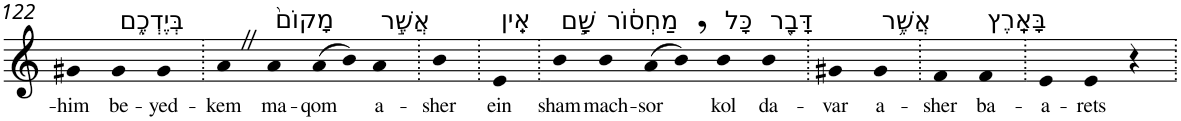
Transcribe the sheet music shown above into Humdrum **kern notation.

**kern	**text
*part1	*part1
*staff1	*staff1
*I"Piano	*
*I'Pno	*
!!LO:PB:g=z
*clefG2	*
*k[]	*
=122	=122
!	!LO:LY:b
4g#X	-him
!LO:TX:a:t=בְּיֶדְכֶ֑ם	!
!	!LO:LY:b
4g#	be-
!	!LO:LY:b
4g#	-yed-
=123.	=123.
!	!LO:LY:b
4aZ	-kem
!LO:TX:a:t=מָקוֹם֙	!
!	!LO:LY:b
4a	ma-
!	!LO:LY:b
(>8a	-qom
8b)	.
!LO:TX:a:t=אֲשֶׁ֣ר	!
!	!LO:LY:b
4a	a-
=124.	=124.
!	!LO:LY:b
4b	-sher
=125.	=125.
!LO:TX:a:t=אֵֽין	!
!	!LO:LY:b
4e	ein
=126.	=126.
!LO:TX:a:t=שָׁ֣ם	!
!	!LO:LY:b
4b	sham
!LO:TX:a:t=מַחְס֔וֹר	!
!	!LO:LY:b
4b	mach-
!	!LO:LY:b
(>8a	-sor
8b,)	.
!LO:TX:a:t=כָּל	!
!	!LO:LY:b
4b	kol
!LO:TX:a:t=דָּבָ֖ר	!
!	!LO:LY:b
4b	da-
=127.	=127.
!	!LO:LY:b
4g#X	-var
!LO:TX:a:t=אֲשֶׁ֥ר	!
!	!LO:LY:b
4g#	a-
=128.	=128.
!	!LO:LY:b
4f	-sher
!LO:TX:a:t=בָּאָֽרֶץ	!
!	!LO:LY:b
4f	ba-
=129.	=129.
!	!LO:LY:b
4e	-a-
!	!LO:LY:b
4e	-rets
4r	.
=.	=.
*-	*-
